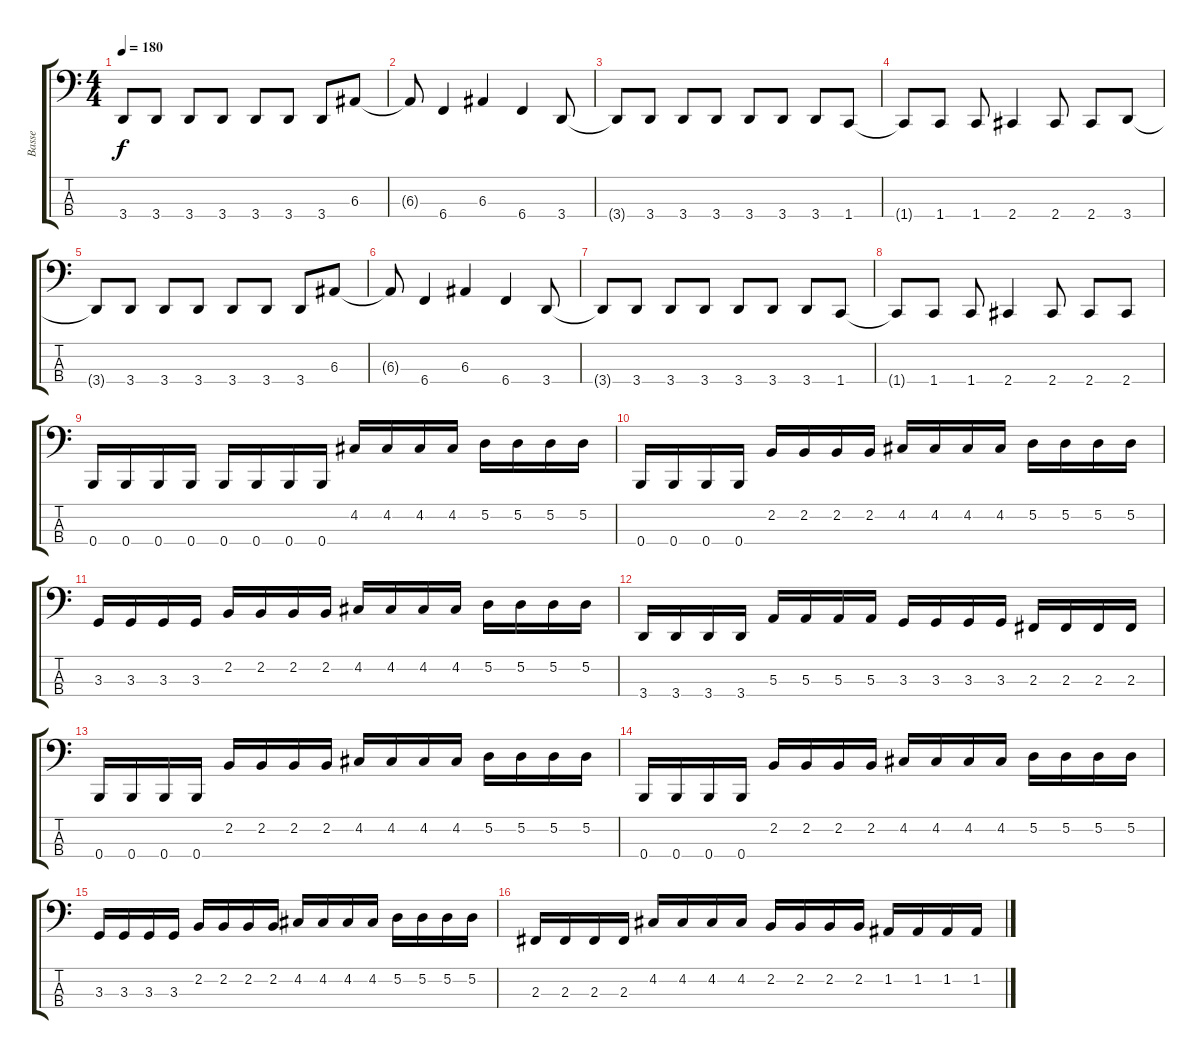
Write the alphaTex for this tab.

\track ("Basse" "Basse") {instrument electricbasspick}
\staff {score tabs}
\tuning (D2 A1 E1 B0) {hide}
\ts (4 4)
\tempo 180
\clef f4
\ks c
3.4{t}.8{dy f} 3.4.8 3.4.8 3.4.8 3.4.8 3.4.8 3.4.8 6.3.8 |
6.3{t}.8 6.4.4 6.3.4 6.4.4 3.4.8 |
3.4{t}.8 3.4.8 3.4.8 3.4.8 3.4.8 3.4.8 3.4.8 1.4.8 |
1.4{t}.8 1.4.8 1.4.8 2.4.4 2.4.8 2.4.8 3.4.8 |
3.4{t}.8 3.4.8 3.4.8 3.4.8 3.4.8 3.4.8 3.4.8 6.3.8 |
6.3{t}.8 6.4.4 6.3.4 6.4.4 3.4.8 |
3.4{t}.8 3.4.8 3.4.8 3.4.8 3.4.8 3.4.8 3.4.8 1.4.8 |
1.4{t}.8 1.4.8 1.4.8 2.4.4 2.4.8 2.4.8 2.4.8 |
0.4.16 0.4.16 0.4.16 0.4.16 0.4.16 0.4.16 0.4.16 0.4.16 4.2.16 4.2.16 4.2.16 4.2.16 5.2.16 5.2.16 5.2.16 5.2.16 |
0.4.16 0.4.16 0.4.16 0.4.16 2.2.16 2.2.16 2.2.16 2.2.16 4.2.16 4.2.16 4.2.16 4.2.16 5.2.16 5.2.16 5.2.16 5.2.16 |
3.3.16 3.3.16 3.3.16 3.3.16 2.2.16 2.2.16 2.2.16 2.2.16 4.2.16 4.2.16 4.2.16 4.2.16 5.2.16 5.2.16 5.2.16 5.2.16 |
3.4.16 3.4.16 3.4.16 3.4.16 5.3.16 5.3.16 5.3.16 5.3.16 3.3.16 3.3.16 3.3.16 3.3.16 2.3.16 2.3.16 2.3.16 2.3.16 |
0.4.16 0.4.16 0.4.16 0.4.16 2.2.16 2.2.16 2.2.16 2.2.16 4.2.16 4.2.16 4.2.16 4.2.16 5.2.16 5.2.16 5.2.16 5.2.16 |
0.4.16 0.4.16 0.4.16 0.4.16 2.2.16 2.2.16 2.2.16 2.2.16 4.2.16 4.2.16 4.2.16 4.2.16 5.2.16 5.2.16 5.2.16 5.2.16 |
3.3.16 3.3.16 3.3.16 3.3.16 2.2.16 2.2.16 2.2.16 2.2.16 4.2.16 4.2.16 4.2.16 4.2.16 5.2.16 5.2.16 5.2.16 5.2.16 |
2.3.16 2.3.16 2.3.16 2.3.16 4.2.16 4.2.16 4.2.16 4.2.16 2.2.16 2.2.16 2.2.16 2.2.16 1.2.16 1.2.16 1.2.16 1.2.16
